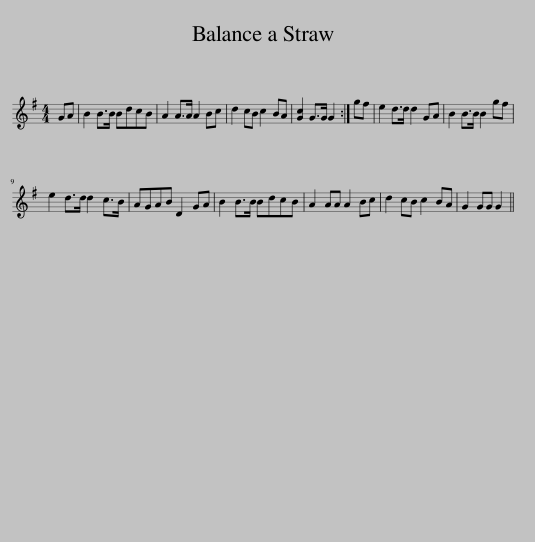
X:1
L:1/8
M:4/4
I:linebreak $
K:G
V:1 treble
V:1
 GA | B2 B>B BdcB | A2 A>A A2 Bc | d2 cB c2 BA | [Gc]2 G>G G2 :| %5
 gf | e2 d>d d2 GA | B2 B>B B2 gf |$ e2 d>d d2 c>B | AGAB D2 GA | %10
 B2 B>B BdcB | A2 AA A2 Bc | d2 cB c2 BA | G2 GG G2 || %14
